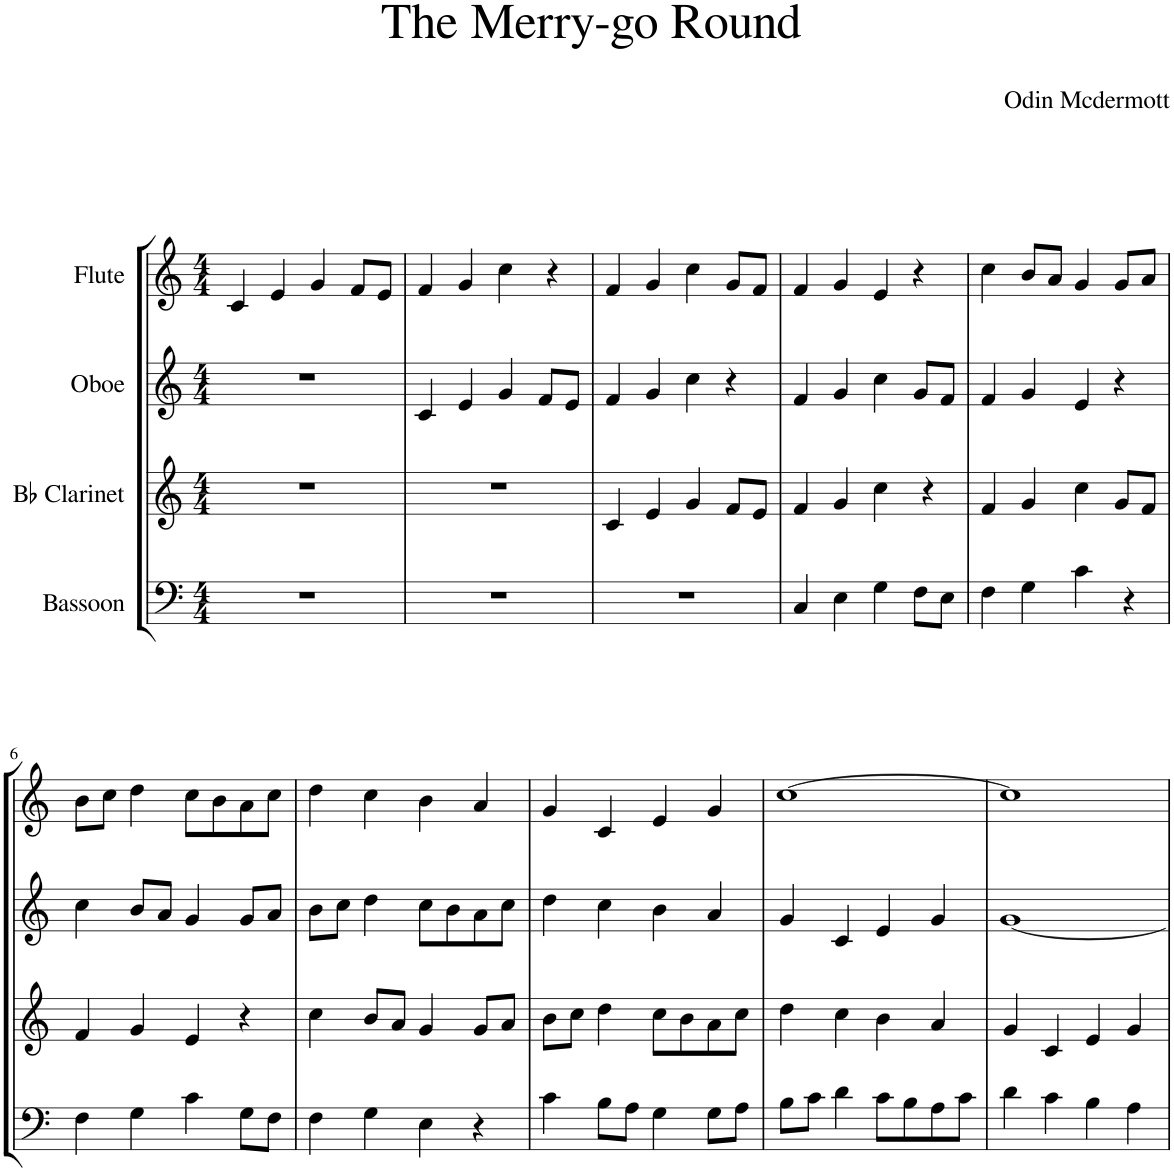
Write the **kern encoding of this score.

**kern	**kern	**kern	**kern
*part4	*part3	*part2	*part1
*staff4	*staff3	*staff2	*staff1
*I"Bassoon	*I"Bb Clarinet	*I"Oboe	*I"Flute
*I'Bsn	*I'Cl	*I'Ob	*I'Fl
*clefF4	*clefG2	*clefG2	*clefG2
*	*ITrd1c2	*	*
*k[]	*k[]	*k[]	*k[]
*M4/4	*M4/4	*M4/4	*M4/4
=1	=1	=1	=1
1r	1r	1r	4c/
.	.	.	4e/
.	.	.	4g/
.	.	.	8f/L
.	.	.	8e/J
=2	=2	=2	=2
1r	1r	4c/	4f/
.	.	4e/	4g/
.	.	4g/	4cc\
.	.	8f/L	4r
.	.	8e/J	.
=3	=3	=3	=3
1r	4c/	4f/	4f/
.	4e/	4g/	4g/
.	4g/	4cc\	4cc\
.	8f/L	4r	8g/L
.	8e/J	.	8f/J
=4	=4	=4	=4
4C/	4f/	4f/	4f/
4E\	4g/	4g/	4g/
4G\	4cc\	4cc\	4e/
8F\L	4r	8g/L	4r
8E\J	.	8f/J	.
=5	=5	=5	=5
4F\	4f/	4f/	4cc\
4G\	4g/	4g/	8b/L
.	.	.	8a/J
4c\	4cc\	4e/	4g/
4r	8g/L	4r	8g/L
.	8f/J	.	8a/J
!!LO:LB:g=z
=6	=6	=6	=6
4F\	4f/	4cc\	8b\L
.	.	.	8cc\J
4G\	4g/	8b/L	4dd\
.	.	8a/J	.
4c\	4e/	4g/	8cc\L
.	.	.	8b\
8G\L	4r	8g/L	8a\
8F\J	.	8a/J	8cc\J
=7	=7	=7	=7
4F\	4cc\	8b\L	4dd\
.	.	8cc\J	.
4G\	8b/L	4dd\	4cc\
.	8a/J	.	.
4E\	4g/	8cc\L	4b\
.	.	8b\	.
4r	8g/L	8a\	4a/
.	8a/J	8cc\J	.
=8	=8	=8	=8
4c\	8b\L	4dd\	4g/
.	8cc\J	.	.
8B\L	4dd\	4cc\	4c/
8A\J	.	.	.
4G\	8cc\L	4b\	4e/
.	8b\	.	.
8G\L	8a\	4a/	4g/
8A\J	8cc\J	.	.
=9	=9	=9	=9
8B\L	4dd\	4g/	[1cc
8c\J	.	.	.
4d\	4cc\	4c/	.
8c\L	4b\	4e/	.
8B\	.	.	.
8A\	4a/	4g/	.
8c\J	.	.	.
=10	=10	=10	=10
4d\	4g/	[1g	1cc]
4c\	4c/	.	.
4B\	4e/	.	.
4A\	4g/	.	.
=	=	=	=
*-	*-	*-	*-
